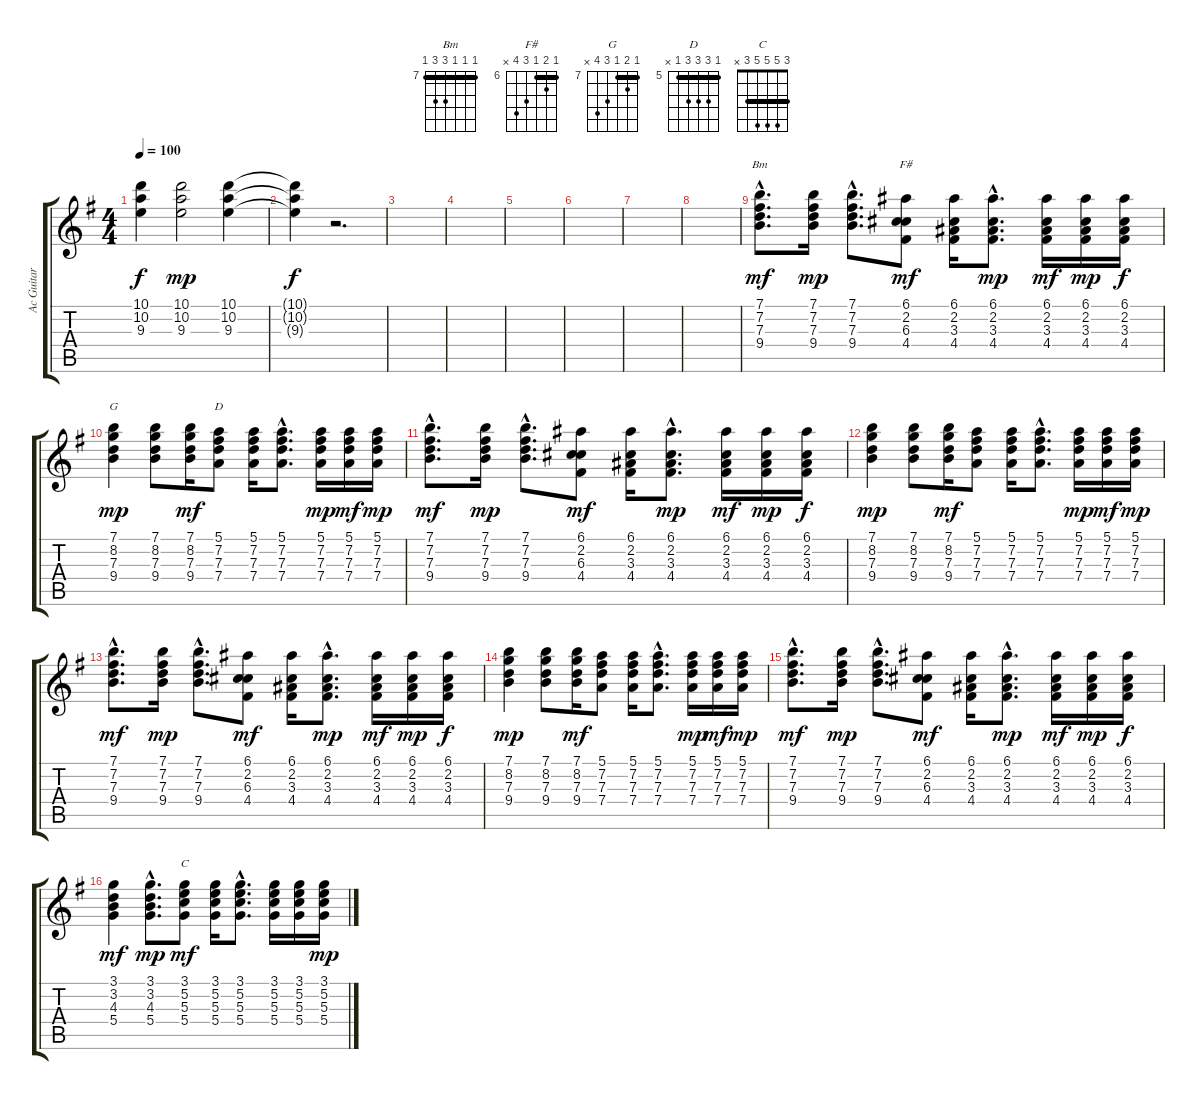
\track ("Ac Guitar" "Ac Guitar") {instrument acousticguitarsteel}
\staff {score tabs}
\tuning (E4 B3 G3 D3 A2 E2) {hide}
\chord ("Bm" 7 7 7 9 9 7) {firstfret 7 barre 7}
\chord ("F#" 6 7 6 8 9 x) {firstfret 6 barre 6}
\chord ("G" 7 8 7 9 10 x) {firstfret 7 barre 7}
\chord ("D" 5 7 7 7 5 x) {firstfret 5 barre 5}
\chord ("C" 3 5 5 5 3 x) {barre 3}
\ts (4 4)
\tempo 100
\clef g2
\ks g
(10.1{t} 10.2{t} 9.3{t}).4{dy f} (10.1 10.2 9.3).2{dy mp} (10.1 10.2 9.3).4 |
(10.1{t} 10.2{t} 9.3{t}).4{dy f} r.2{d} |
|
|
|
|
|
|
(7.1{hac} 7.2{hac} 7.3{hac} 9.4{hac}).8{d ch "Bm" dy mf} (7.1 7.2 7.3 9.4).16{dy mp} (7.1{hac} 7.2{hac} 7.3{hac} 9.4{hac}).8{d} (6.1 2.2 6.3 4.4).8{ch "F#" dy mf} (6.1 2.2 3.3 4.4).16 (6.1{hac} 2.2{hac} 3.3{hac} 4.4{hac}).8{d dy mp} (6.1 2.2 3.3 4.4).16{dy mf} (6.1 2.2 3.3 4.4).16{dy mp} (6.1 2.2 3.3 4.4).16{dy f} |
(7.1 8.2 7.3 9.4).4{ch "G" dy mp} (7.1 8.2 7.3 9.4).8 (7.1 8.2 7.3 9.4).16{dy mf} (5.1 7.2 7.3 7.4).8{ch "D"} (5.1 7.2 7.3 7.4).16 (5.1{hac} 7.2{hac} 7.3{hac} 7.4{hac}).8{d} (5.1 7.2 7.3 7.4).16{dy mp} (5.1 7.2 7.3 7.4).16{dy mf} (5.1 7.2 7.3 7.4).16{dy mp} |
(7.1{hac} 7.2{hac} 7.3{hac} 9.4{hac}).8{d dy mf} (7.1 7.2 7.3 9.4).16{dy mp} (7.1{hac} 7.2{hac} 7.3{hac} 9.4{hac}).8{d} (6.1 2.2 6.3 4.4).8{dy mf} (6.1 2.2 3.3 4.4).16 (6.1{hac} 2.2{hac} 3.3{hac} 4.4{hac}).8{d dy mp} (6.1 2.2 3.3 4.4).16{dy mf} (6.1 2.2 3.3 4.4).16{dy mp} (6.1 2.2 3.3 4.4).16{dy f} |
(7.1 8.2 7.3 9.4).4{dy mp} (7.1 8.2 7.3 9.4).8 (7.1 8.2 7.3 9.4).16{dy mf} (5.1 7.2 7.3 7.4).8 (5.1 7.2 7.3 7.4).16 (5.1{hac} 7.2{hac} 7.3{hac} 7.4{hac}).8{d} (5.1 7.2 7.3 7.4).16{dy mp} (5.1 7.2 7.3 7.4).16{dy mf} (5.1 7.2 7.3 7.4).16{dy mp} |
(7.1{hac} 7.2{hac} 7.3{hac} 9.4{hac}).8{d dy mf} (7.1 7.2 7.3 9.4).16{dy mp} (7.1{hac} 7.2{hac} 7.3{hac} 9.4{hac}).8{d} (6.1 2.2 6.3 4.4).8{dy mf} (6.1 2.2 3.3 4.4).16 (6.1{hac} 2.2{hac} 3.3{hac} 4.4{hac}).8{d dy mp} (6.1 2.2 3.3 4.4).16{dy mf} (6.1 2.2 3.3 4.4).16{dy mp} (6.1 2.2 3.3 4.4).16{dy f} |
(7.1 8.2 7.3 9.4).4{dy mp} (7.1 8.2 7.3 9.4).8 (7.1 8.2 7.3 9.4).16{dy mf} (5.1 7.2 7.3 7.4).8 (5.1 7.2 7.3 7.4).16 (5.1{hac} 7.2{hac} 7.3{hac} 7.4{hac}).8{d} (5.1 7.2 7.3 7.4).16{dy mp} (5.1 7.2 7.3 7.4).16{dy mf} (5.1 7.2 7.3 7.4).16{dy mp} |
(7.1{hac} 7.2{hac} 7.3{hac} 9.4{hac}).8{d dy mf} (7.1 7.2 7.3 9.4).16{dy mp} (7.1{hac} 7.2{hac} 7.3{hac} 9.4{hac}).8{d} (6.1 2.2 6.3 4.4).8{dy mf} (6.1 2.2 3.3 4.4).16 (6.1{hac} 2.2{hac} 3.3{hac} 4.4{hac}).8{d dy mp} (6.1 2.2 3.3 4.4).16{dy mf} (6.1 2.2 3.3 4.4).16{dy mp} (6.1 2.2 3.3 4.4).16{dy f} |
(3.1 3.2 4.3 5.4).4{dy mf} (3.1{hac} 3.2{hac} 4.3{hac} 5.4{hac}).8{d dy mp} (3.1 5.2 5.3 5.4).8{ch "C" dy mf} (3.1 5.2 5.3 5.4).16 (3.1{hac} 5.2{hac} 5.3{hac} 5.4{hac}).8{d} (3.1 5.2 5.3 5.4).16 (3.1 5.2 5.3 5.4).16 (3.1 5.2 5.3 5.4).16{dy mp}
